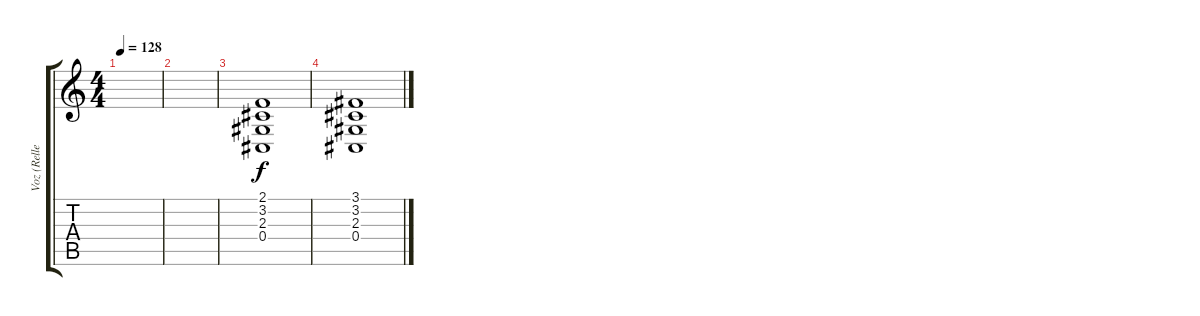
\track ("Voz (Relleno)" "Voz (Relle") {instrument synthvoice}
\staff {score tabs}
\tuning (Eb4 Bb3 Gb3 Db3 Ab2 Eb2) {hide}
\ts (4 4)
\tempo 128
\clef g2
\ks c
|
|
(2.1 3.2 2.3 0.4).1 |
(3.1 3.2 2.3 0.4).1
